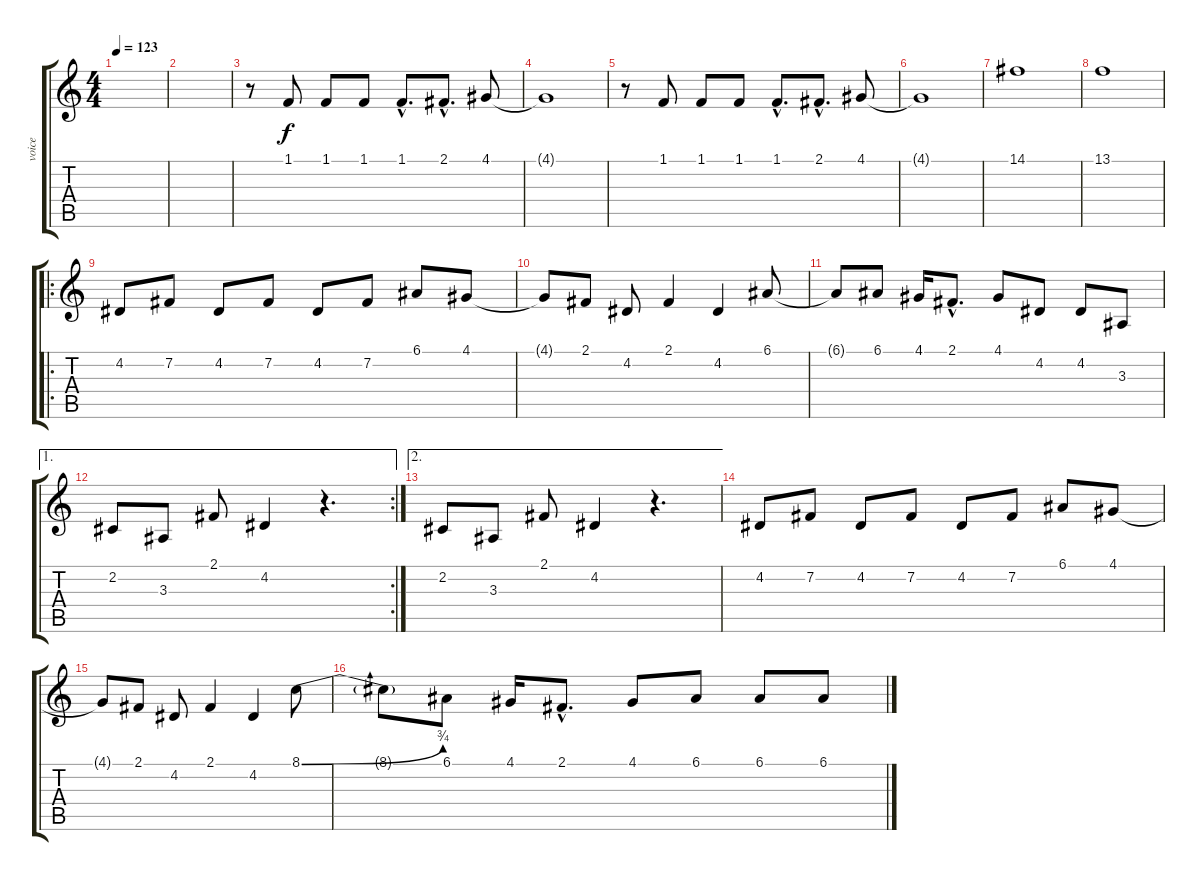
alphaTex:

\track ("voice" "voice") {instrument lead6voice}
\staff {score tabs}
\tuning (E4 B3 G3 D3 A2 E2) {hide}
\ts (4 4)
\tempo 123
\clef g2
\ks c
|
|
r.8 1.1.8 1.1.8 1.1.8 1.1{hac}.8{d} 2.1{hac}.8{d} 4.1.8 |
4.1{t}.1 |
r.8 1.1.8 1.1.8 1.1.8 1.1{hac}.8{d} 2.1{hac}.8{d} 4.1.8 |
4.1{t}.1 |
14.1.1 |
13.1.1 |
\ro
4.2.8 7.2.8 4.2.8 7.2.8 4.2.8 7.2.8 6.1.8 4.1.8 |
4.1{t}.8 2.1.8 4.2.8 2.1.4 4.2.4 6.1.8 |
6.1{t}.8 6.1.8 4.1.16 2.1{hac}.8{d} 4.1.8 4.2.8 4.2.8 3.3.8 |
\ae 1
\rc 2
2.2.8 3.3.8 2.1.8 4.2.4 r.4{d} |
\ae 2
2.2.8 3.3.8 2.1.8 4.2.4 r.4{d} |
4.2.8 7.2.8 4.2.8 7.2.8 4.2.8 7.2.8 6.1.8 4.1.8 |
4.1{t}.8 2.1.8 4.2.8 2.1.4 4.2.4 8.1{be (bend 0 0 60 3)}.8 |
8.1{t}.8 6.1.8 4.1.16 2.1{hac}.8{d} 4.1.8 6.1.8 6.1.8 6.1.8
